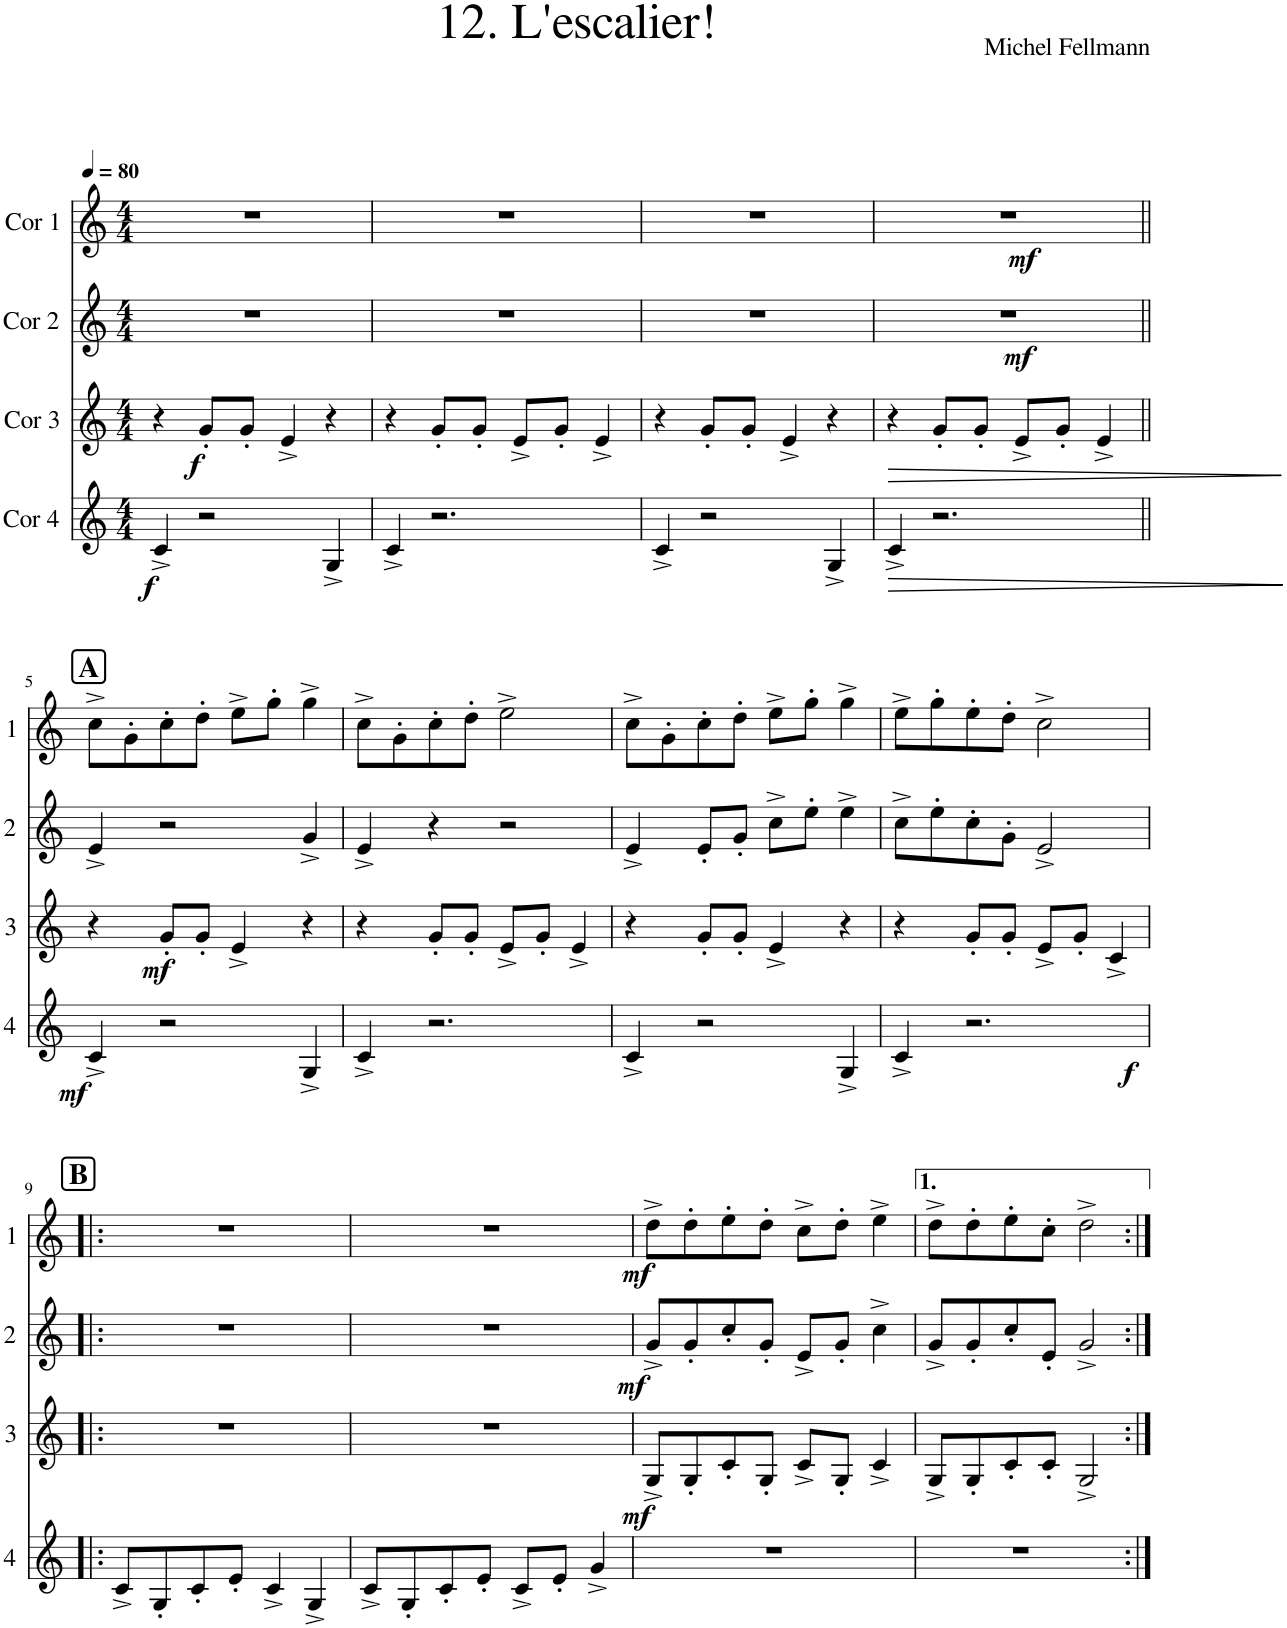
**kern	**dynam	**kern	**dynam	**kern	**dynam	**kern	**dynam
*part4	*part4	*part3	*part3	*part2	*part2	*part1	*part1
*staff4	*staff4	*staff3	*staff3	*staff2	*staff2	*staff1	*staff1
*I"Cor 4	*	*I"Cor 3	*	*I"Cor 2	*	*I"Cor 1	*
*clefG2	*	*clefG2	*	*clefG2	*	*clefG2	*
*Trd4c7	*	*Trd4c7	*	*Trd4c7	*	*Trd4c7	*
*k[]	*	*k[]	*	*k[]	*	*k[]	*
*M4/4	*	*M4/4	*	*M4/4	*	*M4/4	*
*MM80	*	*MM80	*	*MM80	*	*MM80	*
=1	=1	=1	=1	=1	=1	=1	=1
!	!LO:DY:b	!	!	!	!	!	!
4c^/	f	4r	.	1r	.	1r	.
!	!	!	!LO:DY:b	!	!	!	!
2r	.	8g'/L	f	.	.	.	.
.	.	8g'/J	.	.	.	.	.
.	.	4e^/	.	.	.	.	.
4G^/	.	4r	.	.	.	.	.
=2	=2	=2	=2	=2	=2	=2	=2
4c^/	.	4r	.	1r	.	1r	.
2.r	.	8g'/L	.	.	.	.	.
.	.	8g'/J	.	.	.	.	.
.	.	8e^/L	.	.	.	.	.
.	.	8g'/J	.	.	.	.	.
.	.	4e^/	.	.	.	.	.
=3	=3	=3	=3	=3	=3	=3	=3
4c^/	.	4r	.	1r	.	1r	.
2r	.	8g'/L	.	.	.	.	.
.	.	8g'/J	.	.	.	.	.
.	.	4e^/	.	.	.	.	.
4G^/	.	4r	.	.	.	.	.
=4	=4	=4	=4	=4	=4	=4	=4
!	!LO:HP:b	!	!LO:HP:b	!	!LO:DY:b	!	!LO:DY:b
4c^/	>	4r	>	1r	mf	1r	mf
2.r	.	8g'/L	.	.	.	.	.
.	.	8g'/J	.	.	.	.	.
.	.	8e^/L	.	.	.	.	.
.	.	8g'/J	.	.	.	.	.
.	.	4e^/	.	.	.	.	.
.	]	.	]	.	.	.	.
!!LO:LB:g=z
!!LO:REH:place=s1:a:B:cj:fs=14:t=A
=5||	=5||	=5||	=5||	=5||	=5||	=5||	=5||
!	!LO:DY:b	!	!	!	!	!	!
4c^/	mf	4r	.	4e^/	.	8cc^\L	.
.	.	.	.	.	.	8g'\	.
!	!	!	!LO:DY:b	!	!	!	!
2r	.	8g'/L	mf	2r	.	8cc'\	.
.	.	8g'/J	.	.	.	8dd'\J	.
.	.	4e^/	.	.	.	8ee^\L	.
.	.	.	.	.	.	8gg'\J	.
4G^/	.	4r	.	4g^/	.	4gg^\	.
=6	=6	=6	=6	=6	=6	=6	=6
4c^/	.	4r	.	4e^/	.	8cc^\L	.
.	.	.	.	.	.	8g'\	.
2.r	.	8g'/L	.	4r	.	8cc'\	.
.	.	8g'/J	.	.	.	8dd'\J	.
.	.	8e^/L	.	2r	.	2ee^\	.
.	.	8g'/J	.	.	.	.	.
.	.	4e^/	.	.	.	.	.
=7	=7	=7	=7	=7	=7	=7	=7
4c^/	.	4r	.	4e^/	.	8cc^\L	.
.	.	.	.	.	.	8g'\	.
2r	.	8g'/L	.	8e'/L	.	8cc'\	.
.	.	8g'/J	.	8g'/J	.	8dd'\J	.
.	.	4e^/	.	8cc^\L	.	8ee^\L	.
.	.	.	.	8ee'\J	.	8gg'\J	.
4G^/	.	4r	.	4ee^\	.	4gg^\	.
=8	=8	=8	=8	=8	=8	=8	=8
4c^/	.	4r	.	8cc^\L	.	8ee^\L	.
.	.	.	.	8ee'\	.	8gg'\	.
!	!LO:DY:b	!	!	!	!	!	!
2.r	f	8g'/L	.	8cc'\	.	8ee'\	.
.	.	8g'/J	.	8g'\J	.	8dd'\J	.
.	.	8e^/L	.	2e^/	.	2cc^\	.
.	.	8g'/J	.	.	.	.	.
.	.	4c^/	.	.	.	.	.
!!LO:LB:g=z
!!LO:REH:place=s1:a:B:cj:fs=14:t=B
=9!|:	=9!|:	=9!|:	=9!|:	=9!|:	=9!|:	=9!|:	=9!|:
8c^/L	.	1r	.	1r	.	1r	.
8G'/	.	.	.	.	.	.	.
8c'/	.	.	.	.	.	.	.
8e'/J	.	.	.	.	.	.	.
4c^/	.	.	.	.	.	.	.
4G^/	.	.	.	.	.	.	.
=10	=10	=10	=10	=10	=10	=10	=10
8c^/L	.	1r	.	1r	.	1r	.
8G'/	.	.	.	.	.	.	.
8c'/	.	.	.	.	.	.	.
8e'/J	.	.	.	.	.	.	.
8c^/L	.	.	.	.	.	.	.
8e'/J	.	.	.	.	.	.	.
4g^/	.	.	.	.	.	.	.
=11	=11	=11	=11	=11	=11	=11	=11
!	!	!	!LO:DY:b	!	!LO:DY:b	!	!LO:DY:b
1r	.	8G^/L	mf	8g^/L	mf	8dd^\L	mf
.	.	8G'/	.	8g'/	.	8dd'\	.
.	.	8c'/	.	8cc'/	.	8ee'\	.
.	.	8G'/J	.	8g'/J	.	8dd'\J	.
.	.	8c^/L	.	8e^/L	.	8cc^\L	.
.	.	8G'/J	.	8g'/J	.	8dd'\J	.
.	.	4c^/	.	4cc^\	.	4ee^\	.
=12	=12	=12	=12	=12	=12	=12	=12
1r	.	8G^/L	.	8g^/L	.	8dd^\L	.
.	.	8G'/	.	8g'/	.	8dd'\	.
.	.	8c'/	.	8cc'/	.	8ee'\	.
.	.	8c'/J	.	8e'/J	.	8cc'\J	.
.	.	2G^/	.	2g^/	.	2dd^\	.
=:|!	=:|!	=:|!	=:|!	=:|!	=:|!	=:|!	=:|!
*-	*-	*-	*-	*-	*-	*-	*-
